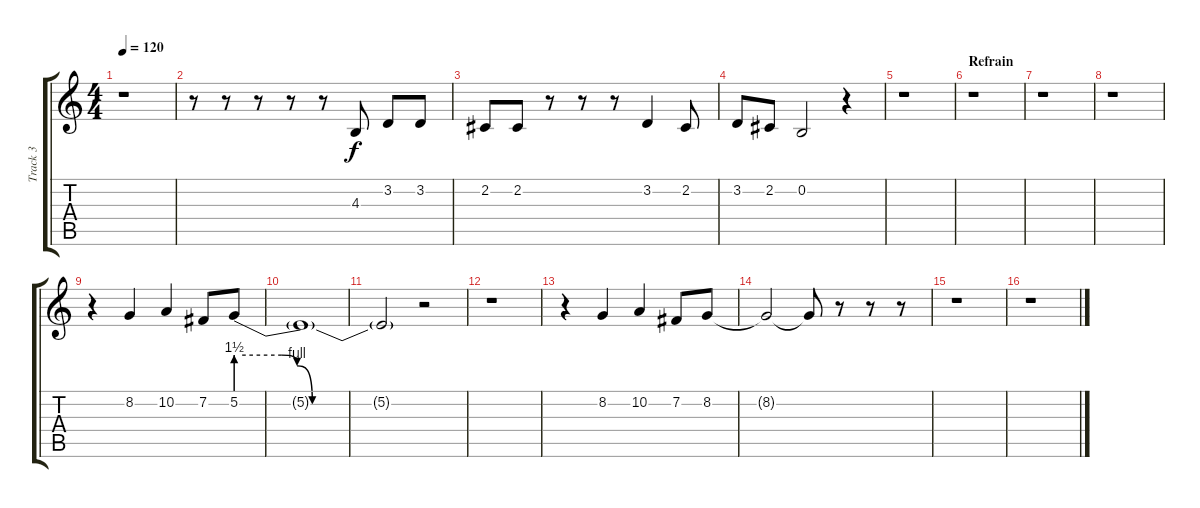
\track ("Track 3" "Track 3") {instrument trumpet}
\staff {score tabs}
\tuning (E4 B3 G3 D3 A2 E2) {hide}
\ts (4 4)
\tempo 120
\clef g2
\ks c
r.1{dy f} |
r.8 r.8 r.8 r.8 r.8 4.3.8 3.2.8 3.2.8 |
2.2.8 2.2.8 r.8 r.8 r.8 3.2.4 2.2.8 |
3.2.8 2.2.8 0.2.2 r.4 |
r.1 |
\section ("" "Refrain")
r.1 |
r.1 |
r.1 |
r.4 8.2.4 10.2.4 7.2.8 5.2{be (custom 0 6 15 6 20 4 25 0 60 0)}.8 |
5.2{t}.1 |
5.2{t}.2 r.2 |
r.1 |
r.4 8.2.4 10.2.4 7.2.8 8.2.8 |
8.2{t}.2 8.2{t}.8 r.8 r.8 r.8 |
r.1 |
r.1
